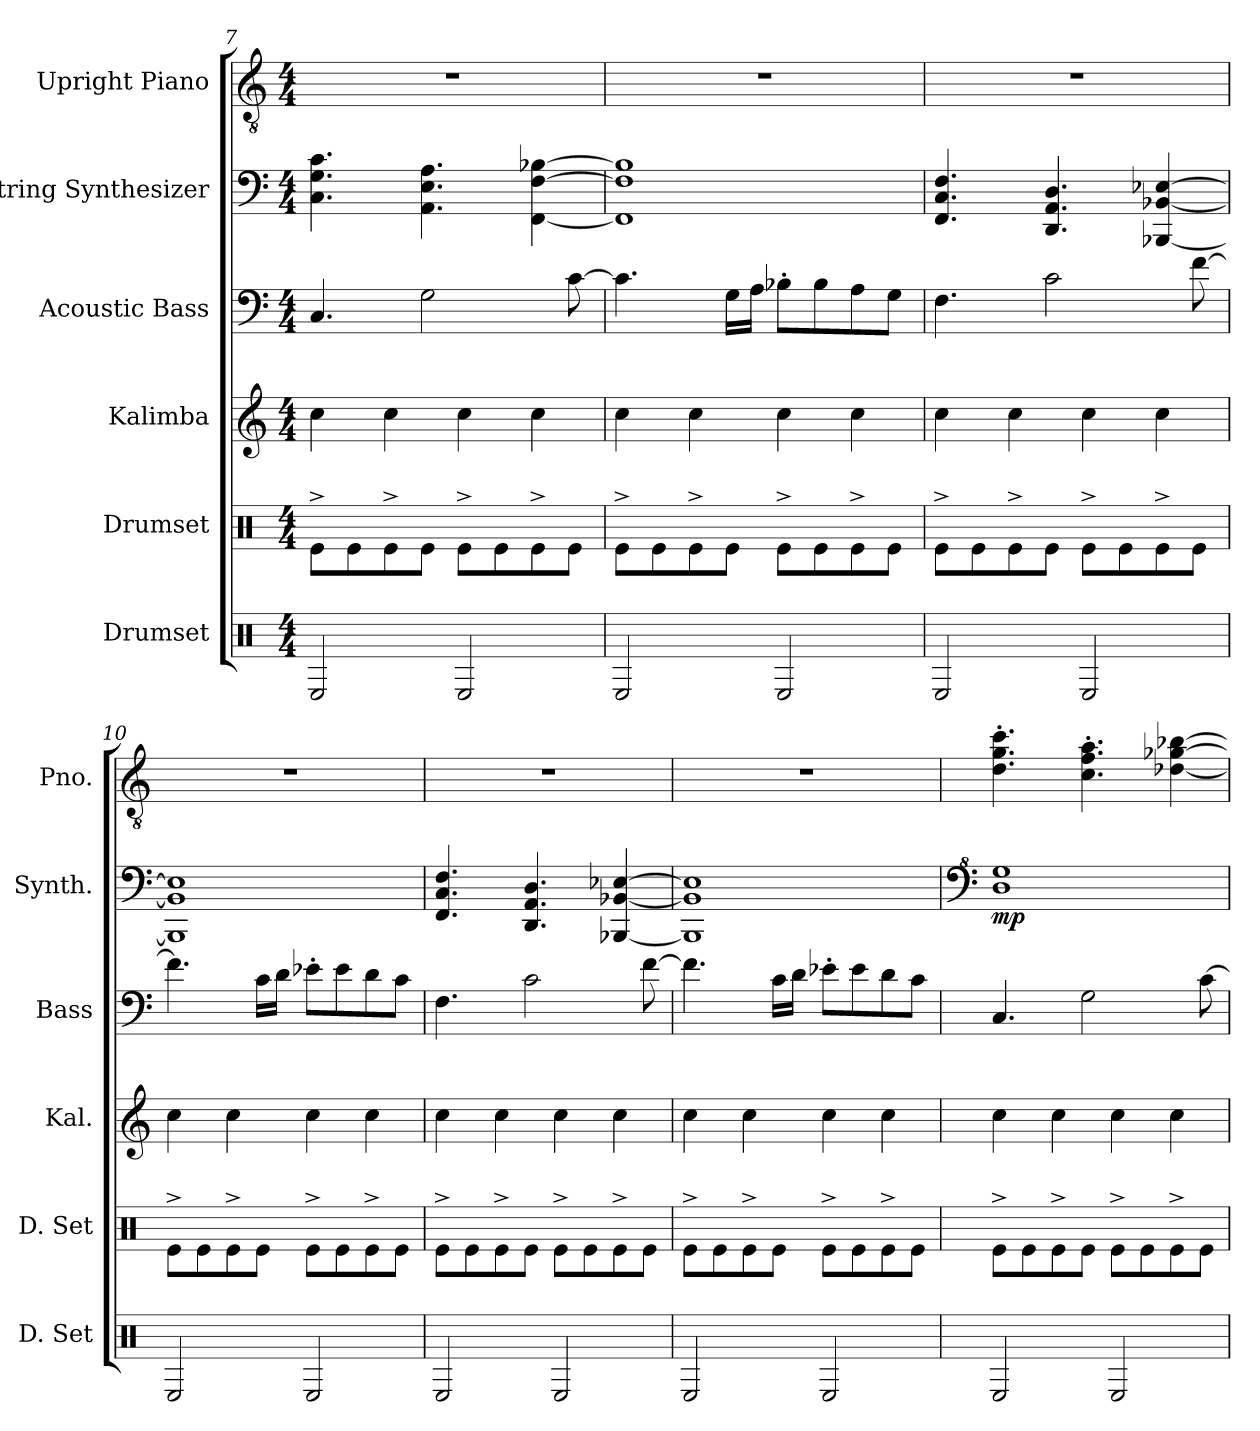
**kern	**kern	**kern	**kern	**kern	**dynam	**kern
*part6	*part5	*part4	*part3	*part2	*part2	*part1
*staff6	*staff5	*staff4	*staff3	*staff2	*staff2	*staff1
*I"Drumset	*I"Drumset	*I"Kalimba	*I"Acoustic Bass	*I"String Synthesizer	*	*I"Upright Piano
*I'D. Set	*I'D. Set	*I'Kal.	*I'Bass	*I'Synth.	*	*I'Pno.
*clefX	*clefX	*clefG2	*clefF4	*clefF4	*	*clefGv2
*	*	*	*ITrd7c12	*	*	*
*k[]	*k[]	*k[]	*k[]	*k[]	*	*k[]
*M4/4	*M4/4	*M4/4	*M4/4	*M4/4	*	*M4/4
=7	=7	=7	=7	=7	=7	=7
2RE/	8Re^\L	4cc\	4.CC/	4.C\ 4.G\ 4.c\	.	1r
.	8Re\	.	.	.	.	.
.	8Re^\	4cc\	.	.	.	.
.	8Re\J	.	2GG\	4.AA\ 4.E\ 4.A\	.	.
2RE/	8Re^\L	4cc\	.	.	.	.
.	8Re\	.	.	.	.	.
.	8Re^\	4cc\	.	[4FF\ [4F\ [4B-X\	.	.
.	8Re\J	.	[8C\	.	.	.
=8	=8	=8	=8	=8	=8	=8
2RE/	8Re^\L	4cc\	4.C\]	1FF] 1F] 1B-]	.	1r
.	8Re\	.	.	.	.	.
.	8Re^\	4cc\	.	.	.	.
.	8Re\J	.	16GG\LL	.	.	.
.	.	.	16AA\JJ	.	.	.
2RE/	8Re^\L	4cc\	8BB-X'\L	.	.	.
.	8Re\	.	8BB-\	.	.	.
.	8Re^\	4cc\	8AA\	.	.	.
.	8Re\J	.	8GG\J	.	.	.
=9	=9	=9	=9	=9	=9	=9
2RE/	8Re^\L	4cc\	4.FF\	4.FF/ 4.C/ 4.F/	.	1r
.	8Re\	.	.	.	.	.
.	8Re^\	4cc\	.	.	.	.
.	8Re\J	.	2C\	4.DD/ 4.AA/ 4.D/	.	.
2RE/	8Re^\L	4cc\	.	.	.	.
.	8Re\	.	.	.	.	.
.	8Re^\	4cc\	.	[4BBB-X/ [4BB-X/ [4E-X/	.	.
.	8Re\J	.	[8F\	.	.	.
!!LO:LB:g=z
=10	=10	=10	=10	=10	=10	=10
2RE/	8Re^\L	4cc\	4.F\]	1BBB-] 1BB-] 1E-]	.	1r
.	8Re\	.	.	.	.	.
.	8Re^\	4cc\	.	.	.	.
.	8Re\J	.	16C\LL	.	.	.
.	.	.	16D\JJ	.	.	.
2RE/	8Re^\L	4cc\	8E-X'\L	.	.	.
.	8Re\	.	8E-\	.	.	.
.	8Re^\	4cc\	8D\	.	.	.
.	8Re\J	.	8C\J	.	.	.
=11	=11	=11	=11	=11	=11	=11
2RE/	8Re^\L	4cc\	4.FF\	4.FF/ 4.C/ 4.F/	.	1r
.	8Re\	.	.	.	.	.
.	8Re^\	4cc\	.	.	.	.
.	8Re\J	.	2C\	4.DD/ 4.AA/ 4.D/	.	.
2RE/	8Re^\L	4cc\	.	.	.	.
.	8Re\	.	.	.	.	.
.	8Re^\	4cc\	.	[4BBB-X/ [4BB-X/ [4E-X/	.	.
.	8Re\J	.	[8F\	.	.	.
=12	=12	=12	=12	=12	=12	=12
2RE/	8Re^\L	4cc\	4.F\]	1BBB-] 1BB-] 1E-]	.	1r
.	8Re\	.	.	.	.	.
.	8Re^\	4cc\	.	.	.	.
.	8Re\J	.	16C\LL	.	.	.
.	.	.	16D\JJ	.	.	.
2RE/	8Re^\L	4cc\	8E-X'\L	.	.	.
.	8Re\	.	8E-\	.	.	.
.	8Re^\	4cc\	8D\	.	.	.
.	8Re\J	.	8C\J	.	.	.
=13	=13	=13	=13	=13	=13	=13
*	*	*	*	*clefF^4	*	*
!	!	!	!	!	!LO:DY:b	!
2RE/	8Re^\L	4cc\	4.CC/	1d 1g	mp	4.d\' 4.g\' 4.cc\'
.	8Re\	.	.	.	.	.
.	8Re^\	4cc\	.	.	.	.
.	8Re\J	.	2GG\	.	.	4.c\' 4.f\' 4.a\'
2RE/	8Re^\L	4cc\	.	.	.	.
.	8Re\	.	.	.	.	.
.	8Re^\	4cc\	.	.	.	[4d-X\ [4g-X\ [4b-X\
.	8Re\J	.	[8C\	.	.	.
=	=	=	=	=	=	=
*-	*-	*-	*-	*-	*-	*-
